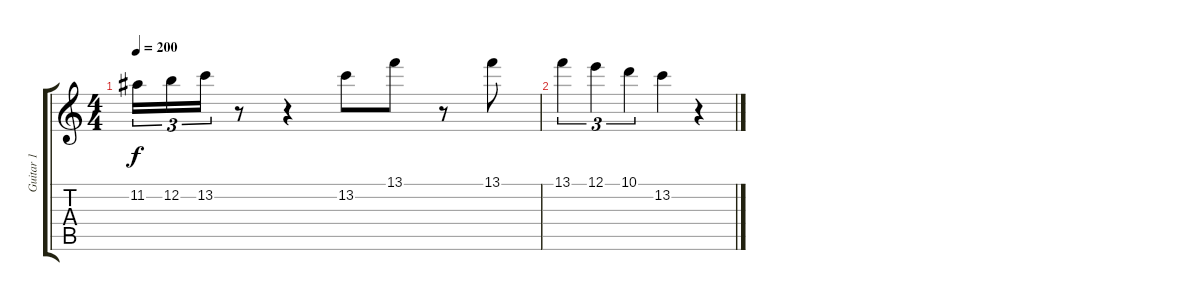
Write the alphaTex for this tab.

\track ("Guitar 1" "Guitar 1") {instrument overdrivenguitar}
\staff {score tabs}
\tuning (E4 B3 G3 D3 A2 E2) {hide}
\ts (4 4)
\tempo 200
\clef g2
\ks c
11.2.16{tu (3 2) txt "" dy f instrument overdrivenguitar} 12.2.16{tu (3 2)} 13.2.16{tu (3 2)} r.8 r.4 13.2.8 13.1.8 r.8 13.1.8 |
13.1.4{tu (3 2)} 12.1.4{tu (3 2)} 10.1.4{tu (3 2)} 13.2.4 r.4
